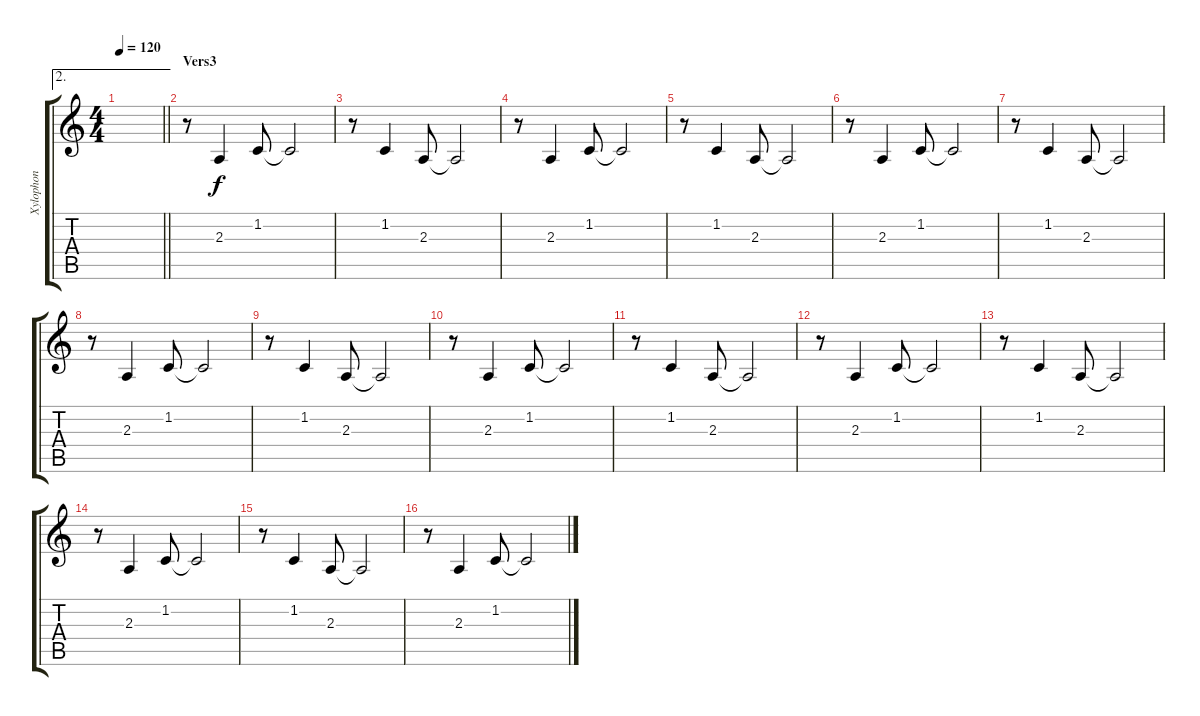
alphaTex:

\track ("Xylophon" "Xylophon") {instrument xylophone}
\staff {score tabs}
\tuning (E4 B3 G3 D3 A2 E2) {hide}
\ae 2
\ts (4 4)
\tempo 120
\clef g2
\barLineRight lightlight
\ks c
|
\section ("" "Vers3")
r.8 2.3.4 1.2.8 1.2{t}.2 |
r.8 1.2.4 2.3.8 2.3{t}.2 |
r.8 2.3.4 1.2.8 1.2{t}.2 |
r.8 1.2.4 2.3.8 2.3{t}.2 |
r.8 2.3.4 1.2.8 1.2{t}.2 |
r.8 1.2.4 2.3.8 2.3{t}.2 |
r.8 2.3.4 1.2.8 1.2{t}.2 |
r.8 1.2.4 2.3.8 2.3{t}.2 |
r.8 2.3.4 1.2.8 1.2{t}.2 |
r.8 1.2.4 2.3.8 2.3{t}.2 |
r.8 2.3.4 1.2.8 1.2{t}.2 |
r.8 1.2.4 2.3.8 2.3{t}.2 |
r.8 2.3.4 1.2.8 1.2{t}.2 |
r.8 1.2.4 2.3.8 2.3{t}.2 |
r.8 2.3.4 1.2.8 1.2{t}.2
